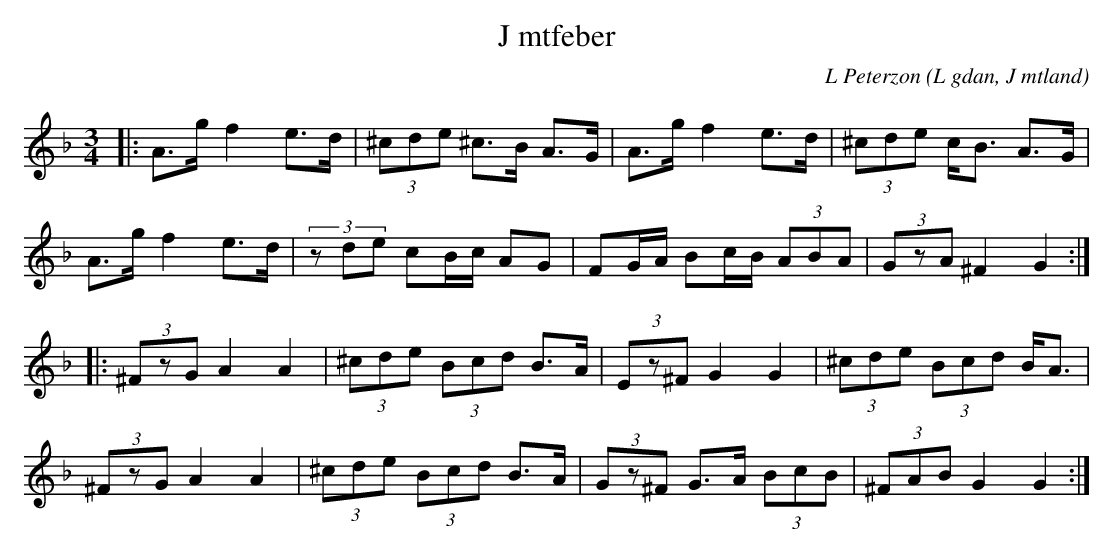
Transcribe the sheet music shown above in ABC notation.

X:1
T:J mtfeber
C: L Peterzon
O:L gdan, J mtland
M:3/4
L:1/8
K:Dm
|: A>g f2 e>d|(3^cde ^c>B A>G|A>g f2 e>d|(3^cde c<B A>G|
A>g f2 e>d|(3zde cB/c/ AG|FG/A/ Bc/B/ (3ABA|(3GzA ^F2 G2:|
|:(3^FzG A2 A2|(3^cde (3Bcd B>A|(3Ez^F G2 G2|(3^cde (3Bcd B<A|
(3^FzG A2 A2|(3^cde (3Bcd B>A| (3Gz^F G>A (3BcB|(3^FAB G2 G2:|
